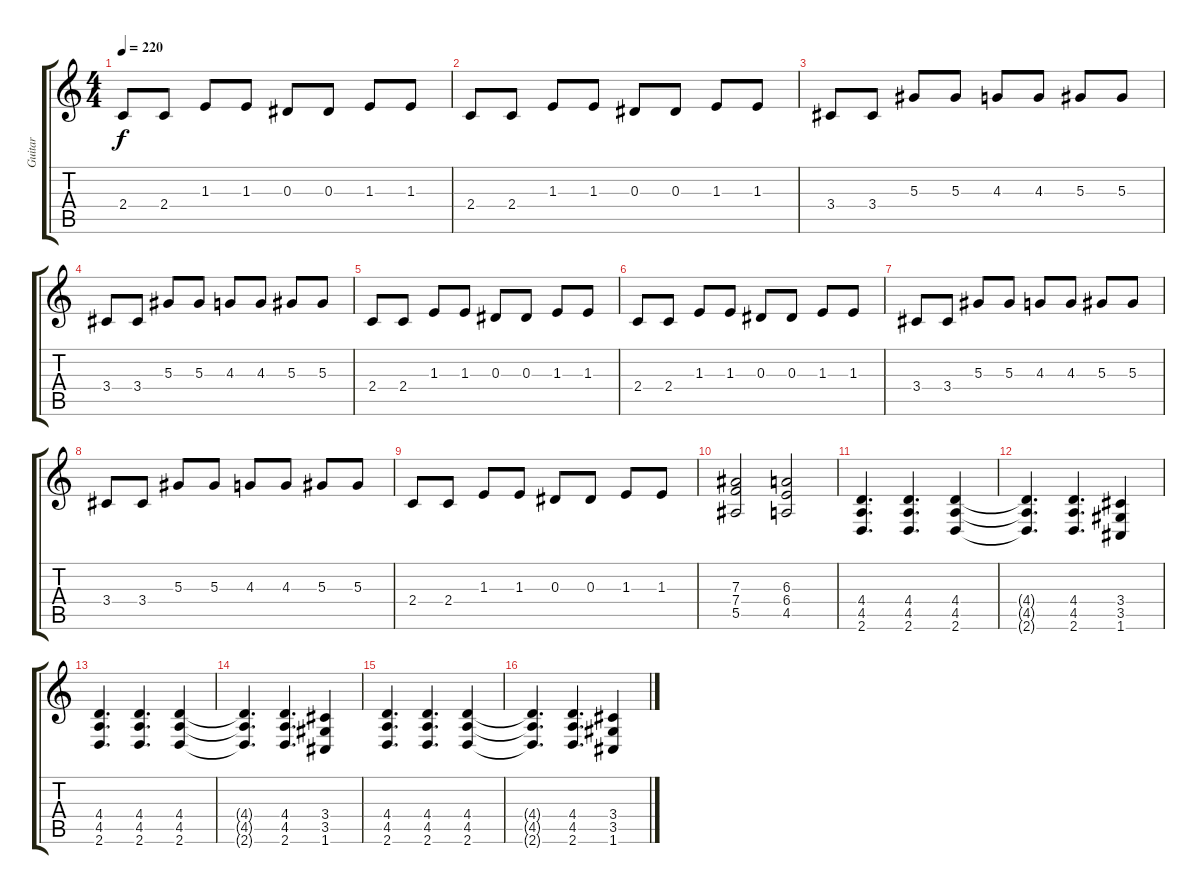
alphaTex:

\track ("Guitar" "Guitar") {instrument distortionguitar}
\staff {score tabs}
\tuning (C4 G3 Eb3 Bb2 F2 C2) {hide}
\ts (4 4)
\tempo 220
\clef g2
\ks c
2.4.8{dy f} 2.4.8 1.3.8 1.3.8 0.3.8 0.3.8 1.3.8 1.3.8 |
2.4.8 2.4.8 1.3.8 1.3.8 0.3.8 0.3.8 1.3.8 1.3.8 |
3.4.8 3.4.8 5.3.8 5.3.8 4.3.8 4.3.8 5.3.8 5.3.8 |
3.4.8 3.4.8 5.3.8 5.3.8 4.3.8 4.3.8 5.3.8 5.3.8 |
2.4.8 2.4.8 1.3.8 1.3.8 0.3.8 0.3.8 1.3.8 1.3.8 |
2.4.8 2.4.8 1.3.8 1.3.8 0.3.8 0.3.8 1.3.8 1.3.8 |
3.4.8 3.4.8 5.3.8 5.3.8 4.3.8 4.3.8 5.3.8 5.3.8 |
3.4.8 3.4.8 5.3.8 5.3.8 4.3.8 4.3.8 5.3.8 5.3.8 |
2.4.8 2.4.8 1.3.8 1.3.8 0.3.8 0.3.8 1.3.8 1.3.8 |
(7.3 7.4 5.5).2 (6.3 6.4 4.5).2 |
(4.4 4.5 2.6).4{d} (4.4 4.5 2.6).4{d} (4.4 4.5 2.6).4 |
(4.4{t} 4.5{t} 2.6{t}).4{d} (4.4 4.5 2.6).4{d} (3.4 3.5 1.6).4 |
(4.4 4.5 2.6).4{d} (4.4 4.5 2.6).4{d} (4.4 4.5 2.6).4 |
(4.4{t} 4.5{t} 2.6{t}).4{d} (4.4 4.5 2.6).4{d} (3.4 3.5 1.6).4 |
(4.4 4.5 2.6).4{d} (4.4 4.5 2.6).4{d} (4.4 4.5 2.6).4 |
(4.4{t} 4.5{t} 2.6{t}).4{d} (4.4 4.5 2.6).4{d} (3.4 3.5 1.6).4
